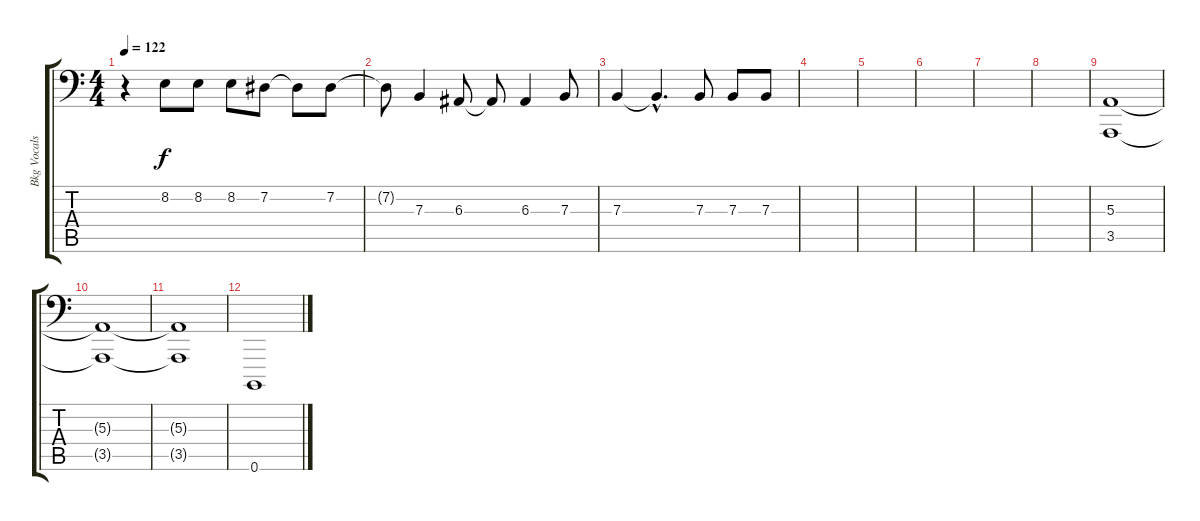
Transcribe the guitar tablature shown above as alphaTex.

\track ("Bkg Vocals" "Bkg Vocals") {instrument cello}
\staff {score tabs}
\tuning (Db3 Ab2 E2 B1 Gb1 B0) {hide}
\ts (4 4)
\tempo 122
\clef f4
\ks c
r.4{dy f} 8.2.8 8.2.8 8.2.8 7.2.8 7.2{t}.8 7.2.8 |
7.2{t}.8 7.3.4 6.3.8 6.3{t}.8 6.3.4 7.3.8 |
7.3.4 7.3{hac t}.4{d} 7.3.8 7.3.8 7.3.8 |
|
|
|
|
|
(5.3 3.5).1 |
(5.3{t} 3.5{t}).1 |
(5.3{t} 3.5{t}).1 |
0.6.1
